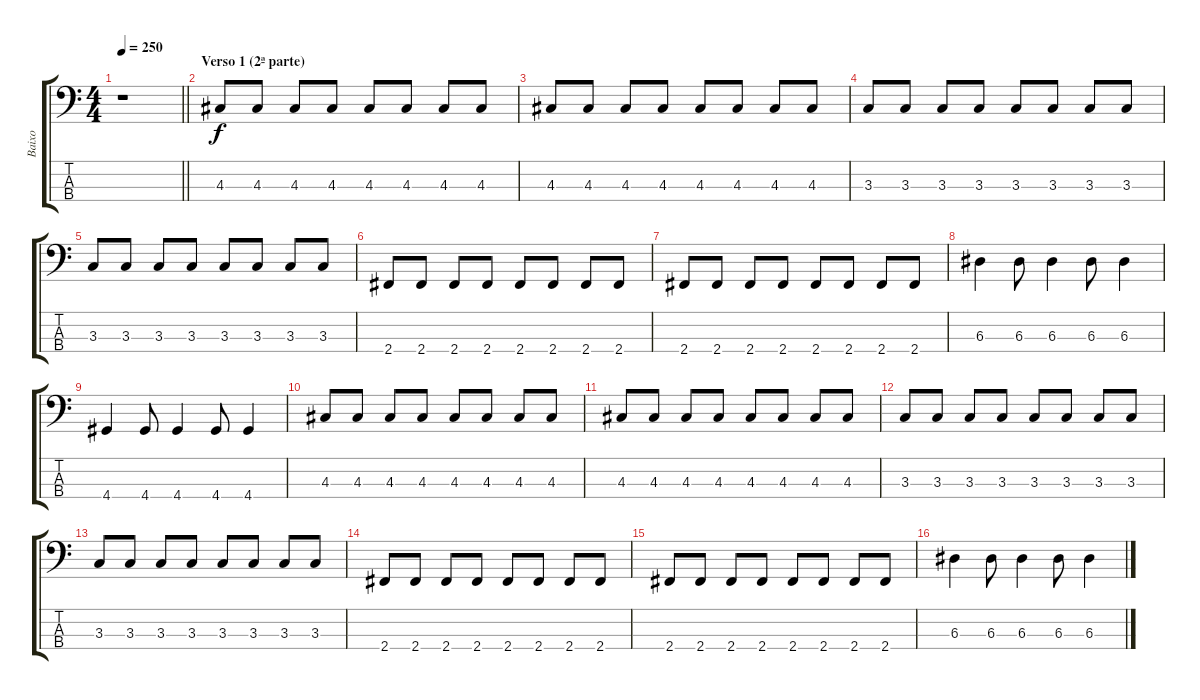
\track ("Baixo" "Baixo") {instrument electricbasspick}
\staff {score tabs}
\tuning (G2 D2 A1 E1) {hide}
\ts (4 4)
\tempo 250
\clef f4
\barLineRight lightlight
\ks c
r.1{dy f} |
\section ("" "Verso 1 (2ª parte)")
4.3.8 4.3.8 4.3.8 4.3.8 4.3.8 4.3.8 4.3.8 4.3.8 |
4.3.8 4.3.8 4.3.8 4.3.8 4.3.8 4.3.8 4.3.8 4.3.8 |
3.3.8 3.3.8 3.3.8 3.3.8 3.3.8 3.3.8 3.3.8 3.3.8 |
3.3.8 3.3.8 3.3.8 3.3.8 3.3.8 3.3.8 3.3.8 3.3.8 |
2.4.8 2.4.8 2.4.8 2.4.8 2.4.8 2.4.8 2.4.8 2.4.8 |
2.4.8 2.4.8 2.4.8 2.4.8 2.4.8 2.4.8 2.4.8 2.4.8 |
6.3.4 6.3.8 6.3.4 6.3.8 6.3.4 |
4.4.4 4.4.8 4.4.4 4.4.8 4.4.4 |
4.3.8 4.3.8 4.3.8 4.3.8 4.3.8 4.3.8 4.3.8 4.3.8 |
4.3.8 4.3.8 4.3.8 4.3.8 4.3.8 4.3.8 4.3.8 4.3.8 |
3.3.8 3.3.8 3.3.8 3.3.8 3.3.8 3.3.8 3.3.8 3.3.8 |
3.3.8 3.3.8 3.3.8 3.3.8 3.3.8 3.3.8 3.3.8 3.3.8 |
2.4.8 2.4.8 2.4.8 2.4.8 2.4.8 2.4.8 2.4.8 2.4.8 |
2.4.8 2.4.8 2.4.8 2.4.8 2.4.8 2.4.8 2.4.8 2.4.8 |
6.3.4 6.3.8 6.3.4 6.3.8 6.3.4
